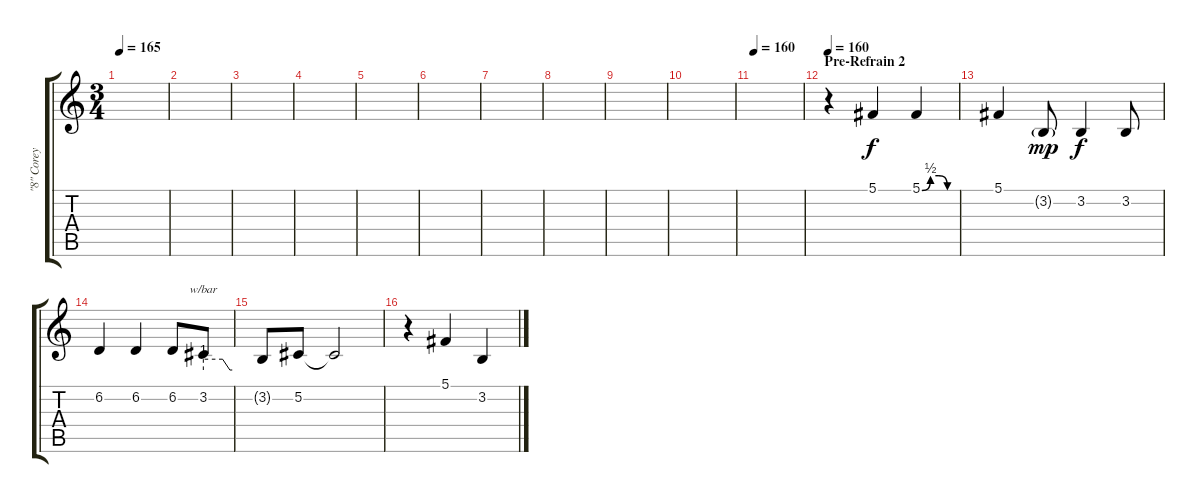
\track ("\"8\" Corey Taylor (Vocals)" "\"8\" Corey ") {instrument lead2sawtooth}
\staff {score tabs}
\tuning (Db4 Ab3 E3 B2 Gb2 B1) {hide}
\ts (3 4)
\tempo 165
\clef g2
\ks c
|
|
|
|
|
|
|
|
|
|
\tempo 160
|
\section ("" "Pre-Refrain 2")
\tempo 155
\tempo 160
r.4 5.1.4 5.1{be (custom 0 0 15 2 30 2 45 0 60 0)}.4 |
5.1.4 3.2{g}.8{dy mp} 3.2.4{dy f} 3.2.8 |
6.2.4 6.2.4 6.2.8 3.2.8{tbe (custom default 0 4 40 4 55 0 60 0)} |
3.2{t}.8 5.2.8 5.2{t}.2 |
r.4 5.1.4 3.2.4
